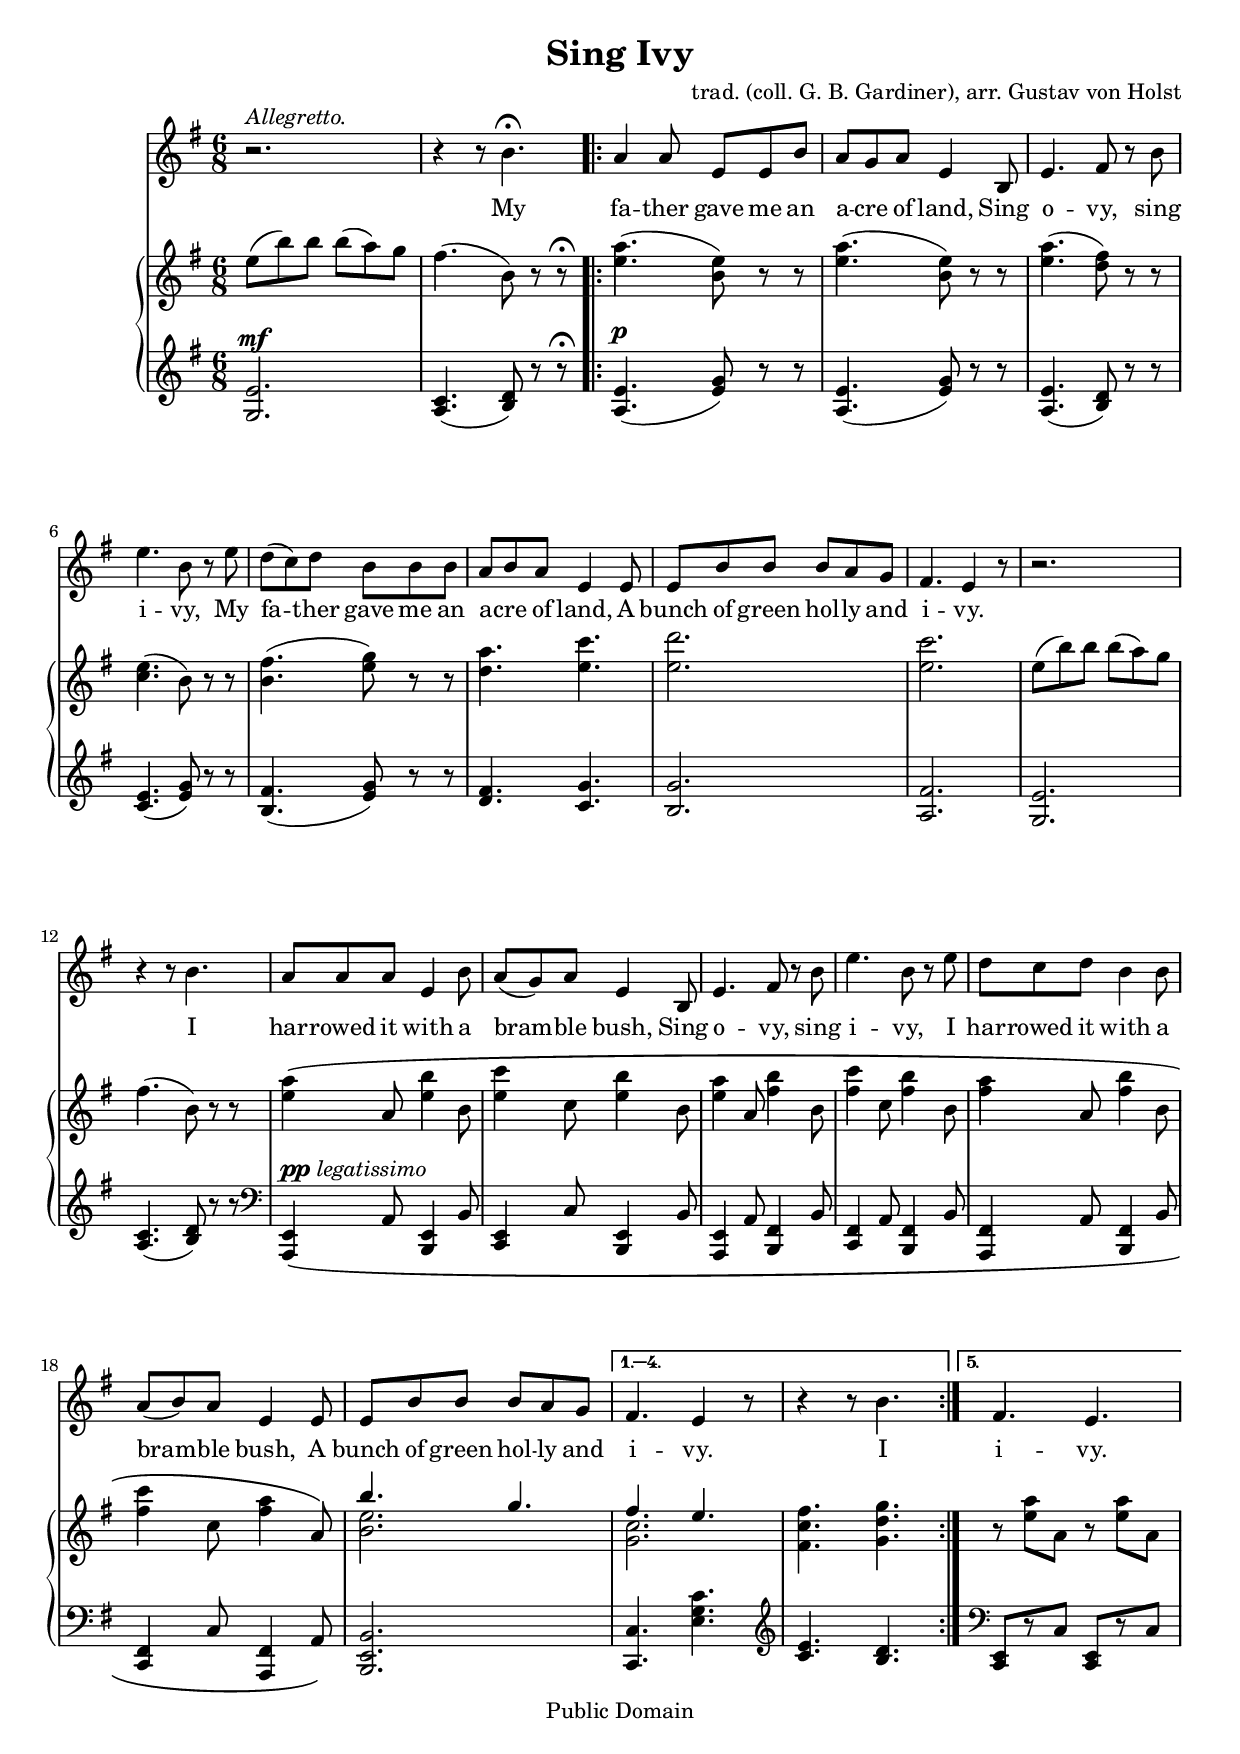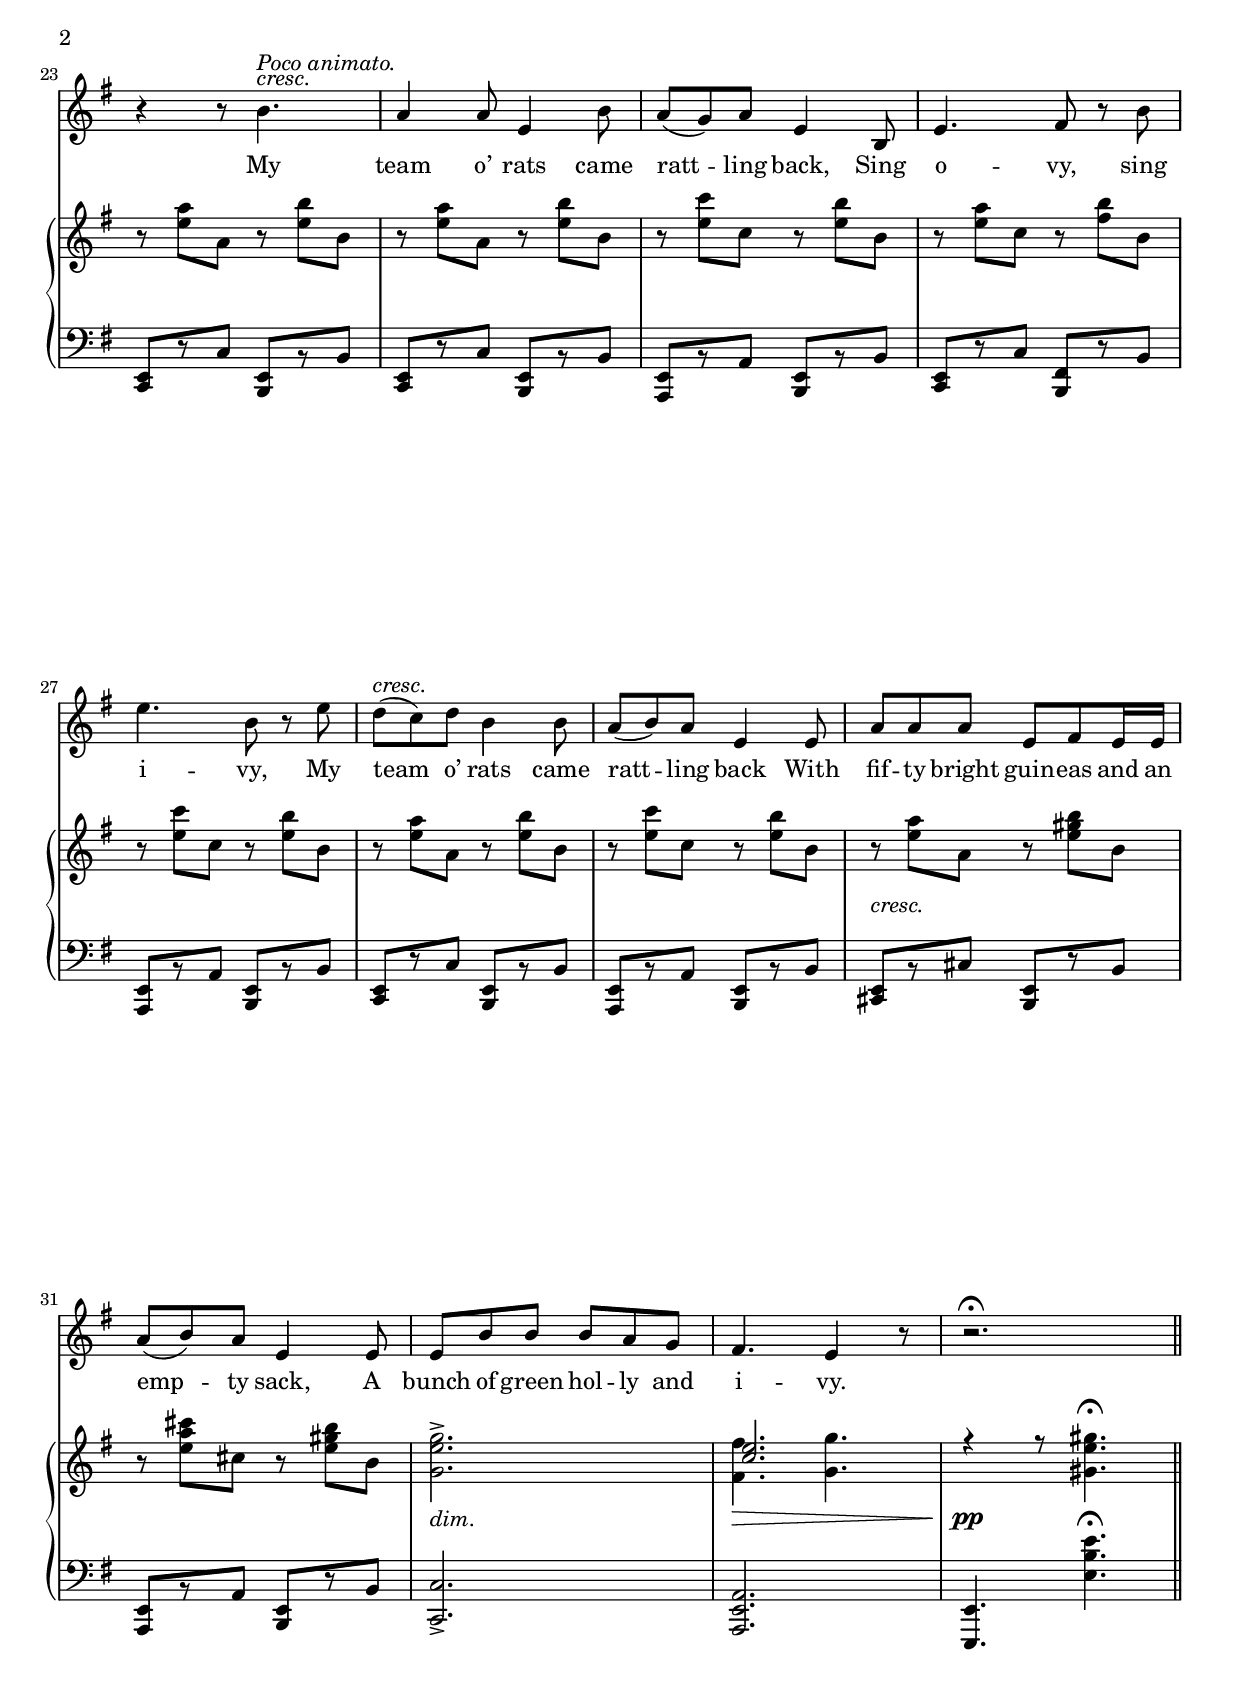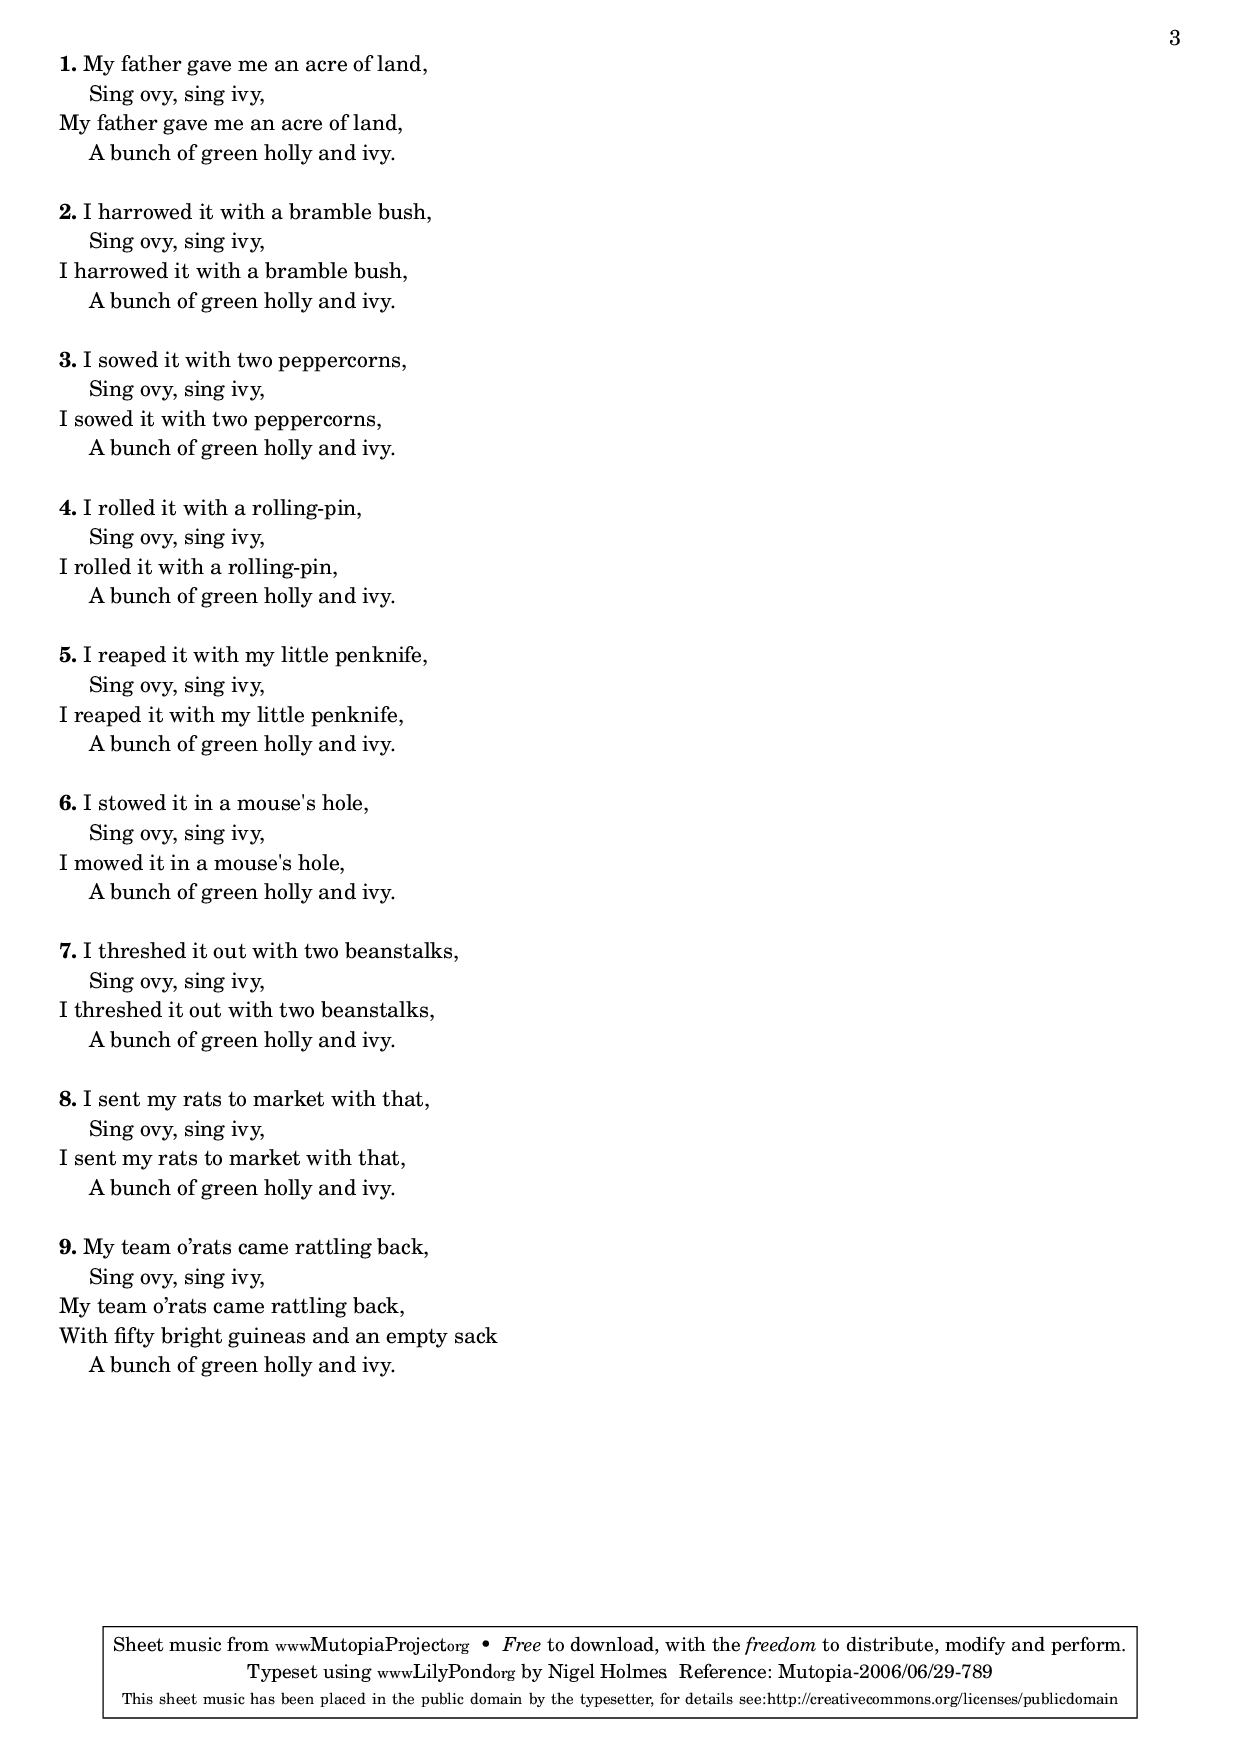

\version "2.8.3"

\header {

title = "Sing Ivy"
composer = "trad. (coll. G. B. Gardiner), arr. Gustav von Holst"
%instrument = "Voice, Piano"




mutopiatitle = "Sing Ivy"
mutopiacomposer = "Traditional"
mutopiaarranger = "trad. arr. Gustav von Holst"
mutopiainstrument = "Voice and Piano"
date = "1909"
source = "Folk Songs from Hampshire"
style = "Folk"
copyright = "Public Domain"
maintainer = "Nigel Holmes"
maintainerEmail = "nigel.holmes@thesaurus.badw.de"
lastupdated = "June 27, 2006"

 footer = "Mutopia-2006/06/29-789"
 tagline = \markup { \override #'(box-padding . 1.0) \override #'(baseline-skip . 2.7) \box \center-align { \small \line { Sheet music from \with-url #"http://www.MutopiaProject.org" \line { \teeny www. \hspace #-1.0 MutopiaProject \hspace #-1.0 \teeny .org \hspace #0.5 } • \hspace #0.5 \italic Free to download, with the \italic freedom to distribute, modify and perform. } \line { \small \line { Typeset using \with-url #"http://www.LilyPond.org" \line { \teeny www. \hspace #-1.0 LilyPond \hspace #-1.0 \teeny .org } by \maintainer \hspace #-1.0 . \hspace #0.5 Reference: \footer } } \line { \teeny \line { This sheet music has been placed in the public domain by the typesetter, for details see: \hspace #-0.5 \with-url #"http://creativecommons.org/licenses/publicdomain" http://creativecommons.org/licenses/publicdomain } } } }
}



#(set-global-staff-size 19)

\paper {

#(set-default-paper-size "letter")

raggedbottom = ##t

}



melody = \relative c'' \context Voice = "singer"

{

\set Staff.midiInstrument = "flute"

\key g\major

\time 6/8

\clef treble



r2.^\markup {\italic Allegretto.}

r4 r8

b4.\fermata
%repeat start

a4 a8 e8 e b' a g a e4

b8 e4. fis8 r8 b e4. b8

r8 e d (c) d b b b a b a e4 e8 e b' b b a g fis4. e4

r8 r2. r4 r8

b'4. a8 a a e4 b'8 a (g) a e4

b8 e4. fis8 r8 b e4. b8 r8

e8 d c d b4 b8 a (b) a e4

e8 e b' b b a g
%}
%\alternative{

{fis4. e4 r8 r4 r8 b'4.}

{ fis4. e \break}

%}



r4 r8 b'4.^\markup {\italic cresc.}^\markup{\italic Poco \italic 
animato.} a4 a8 e4 b'8 a (g) a e4

b8 e4. fis8 r b e4. b8 r

e d^\markup{\italic cresc.} (c) d b4 b8 a (b) a e4 e8

a8 a a e fis e16 e a8 (b) a e4 e8 e b' b b a g fis4. e4 r8 r2.\fermata

\bar "||"

}



text = \lyricmode {

My fa -- ther gave me an a -- cre of land,

Sing o -- vy, sing i -- vy,

My fa -- ther gave me an a -- cre of land,

A bunch of green hol -- ly and i -- vy.

I har -- rowed it with a bram -- ble bush,

Sing o -- vy, sing i -- vy,

I har -- rowed it with a bram -- ble bush,

A bunch of green hol -- ly and i -- vy.

I



i -- vy.



My team o’ rats came ratt -- ling back,

Sing o -- vy, sing i -- vy,

My team o’ rats came ratt -- ling back

With fif -- ty bright guin -- eas and an emp -- ty sack,

A bunch of green hol -- ly and i -- vy.

}





upper = \relative c''{

\key g\major

\override DynamicText #'extra-offset = #'(0.0 . -2.5)


e8_\mf (b') b b (a) g fis4. (b,8) r r \fermata


<e a>4._\p (<b e>8) r r

<e a>4. (<b e>8) r r

<e a>4. (<d fis>8) r r

<c e>4. (b8) r r

<b fis'>4. (<e g>8) r r

<d a'>4. <e c'>

<e d'>2. <e c'>2.

e8 (b') b b (a) g

fis4. (b,8) r r
\once \override TextScript #'extra-offset = #'(0.0 . -2.5)

<e a>4_\markup{\dynamic pp \italic legatissimo} \( a,8 <e' b'>4 b8 <e 
c'>4 c8 <e b'>4

b8 <e a>4 a,8 <fis' b>4 b,8 <fis' c'>4 c8 <fis b>4

b,8 <fis' a>4 a,8 <fis' b>4 b,8 <fis' c'>4 c8 <fis a>4

a,8\) <<{\stemDown <b e>2. <g c>} \\ {\stemUp b'4. g fis e}>> <fis, c' 
fis> <g d' g>



r8 <e' a> a, r <e' a> a, r <e' a> a,

r8 <e' b'> b r <e a> a, r <e' b'> b r <e c'> c r <e b'>

b r <e a> c r <fis b> b, r <e c'> c r <e b'>

b r <e a> a, r <e' b'> b r <e c'> c r <e b'>


b \once \override TextScript #'extra-offset = #'(0.0 . -2.5)
r_\markup{\italic cresc.} <e a> a, r <e' gis b> b r <e a cis> cis r
<e gis b>


b \once \override TextScript #'extra-offset = #'(0.0 . -1)
<g e' g>2.\accent_\markup {\italic dim.}
<<{\stemDown <fis fis'>4._\> <g g'> r4_\pp r8
\once \override Script #'padding = #1 <gis e' gis>4.\fermata}\\
{\stemUp <c e>2. }>>



}



lower = \relative c'{

\key g\major

\clef treble

<g e'>2. <a c>4. (<b d>8) r r\fermata
\repeat volta 5 {

<a e'>4. (<e' g>8) r r

<a, e'>4. (<e' g>8) r r

<a, e'>4. (<b d>8) r r

<c e>4. (<e g>8) r r

<b fis'>4. (<e g>8) r r

<d fis>4. <c g'>

<b g'>2. <a fis'> <g e'>

<a c>4. (<b d>8) r r

\clef bass

<a,, e'>4 \( a'8 <b, e>4 b'8 <c, e>4 c'8 <b, e>4

b'8 <a, e'>4 a'8 <b, fis'>4 b'8 <c, fis>4 a'8 <b, fis'>4

b'8 <a, fis'>4 a'8 <b, fis'>4 b'8 <c, fis>4 c'8 <a, fis'>4

a'8 \)
<b, e b'>2.
}

\alternative { {

<c c'>4. <e' g c>

\clef treble <c' e> <b d>}


{
\once \override Score.BreakAlignment #'break-align-orders = #(make-vector 3
'(span-bar
breathing-sign
staff-bar
key
clef
time-signature))

\clef bass

<c,, e>8 [ r c'] <c, e> [r c']
}
}
<c, e> [r c']

<b, e> [r b'] <c, e> [r c'] <b, e> [r b'] <a, e'> [r a'] <b, e> [r

b'] <c, e> [r c'] <b, fis'> [r b'] <a, e'> [r a'] <b, e> [r

b'] <c, e> [r c'] <b, e> [r b'] <a, e'> [r a'] <b, e> [r

b'] <cis, e> [r cis'] <b, e> [r b'] <a, e'> [r a'] <b, e> [r

b'] <c, c'>2.\accent <a e' a> <e e'>4.
\once \override Script #'padding = #1
<e'' b' e>\fermata

}





\book{

\score{<<

\new Staff<< \melody >>

\lyricsto "singer"\new Lyrics \text

\context PianoStaff<<

\new Staff\upper

\new Staff\lower

 >>

 >>

\layout{}

\midi {

\tempo 8 =150}

}
\markup { \column{
\line {\bold 1. My father gave me an acre of land,}
\line {\hspace #3.0 Sing ovy, sing ivy,}
\line {My father gave me an acre of land,}
\line {\hspace #3.0 A bunch of green holly and ivy.}
\line {" "}
\line {\bold 2. I harrowed it with a bramble bush,}
\line {\hspace #3.0 Sing ovy, sing ivy,}
\line {I harrowed it with a bramble bush,}
\line {\hspace #3.0 A bunch of green holly and ivy.}
\line {" "}
\line {\bold 3. I sowed it with two peppercorns,}
\line {\hspace #3.0 Sing ovy, sing ivy,}
\line {I sowed it with two peppercorns,}
\line {\hspace #3.0 A bunch of green holly and ivy.}
\line {" "}
\line {\bold 4. I rolled it with a rolling-pin,}
\line {\hspace #3.0 Sing ovy, sing ivy,}
\line {I rolled it with a rolling-pin,}
\line {\hspace #3.0 A bunch of green holly and ivy.}
\line {" "}
\line {\bold 5. I reaped it with my little penknife,}
\line {\hspace #3.0 Sing ovy, sing ivy,}
\line {I reaped it with my little penknife,}
\line {\hspace #3.0 A bunch of green holly and ivy.}
\line {" "}
\line {\bold 6. I stowed it in a mouse's hole,}
\line {\hspace #3.0 Sing ovy, sing ivy,}
\line {I mowed it in a mouse's hole,}
\line {\hspace #3.0 A bunch of green holly and ivy.}
\line {" "}
\line {\bold 7. I threshed it out with two beanstalks,}
\line {\hspace #3.0 Sing ovy, sing ivy,}
\line {I threshed it out with two beanstalks,}
\line {\hspace #3.0 A bunch of green holly and ivy.}
\line {" "}
\line {\bold 8. I sent my rats to market with that,}
\line {\hspace #3.0 Sing ovy, sing ivy,}
\line {I sent my rats to market with that,}
\line {\hspace #3.0 A bunch of green holly and ivy.}
\line {" "}
\line {\bold 9. My team o’rats came rattling back,}
\line {\hspace #3.0 Sing ovy, sing ivy,}
\line {My team o’rats came rattling back,}
\line {With fifty bright guineas and an empty sack}
\line {\hspace #3.0 A bunch of green holly and ivy.}%}
}
}

}










